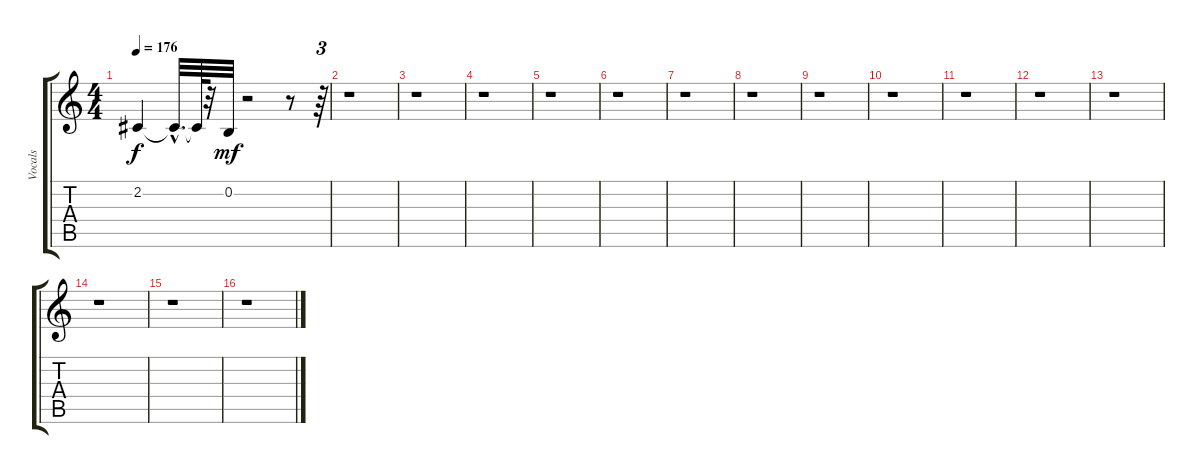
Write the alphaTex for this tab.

\track ("Vocals  " "Vocals  ") {instrument altosax}
\staff {score tabs}
\tuning (E4 B3 G3 D3 A2 E2) {hide}
\ts (4 4)
\tempo 176
\clef g2
\ks c
2.2{t}.4{dy f} 2.2{hac t}.32{d} 2.2{t}.64 r.32 0.2.32{dy mf} r.2 r.8 r.64{tu (3 2)} |
r.1 |
r.1 |
r.1 |
r.1 |
r.1 |
r.1 |
r.1 |
r.1 |
r.1 |
r.1 |
r.1 |
r.1 |
r.1 |
r.1 |
r.1
